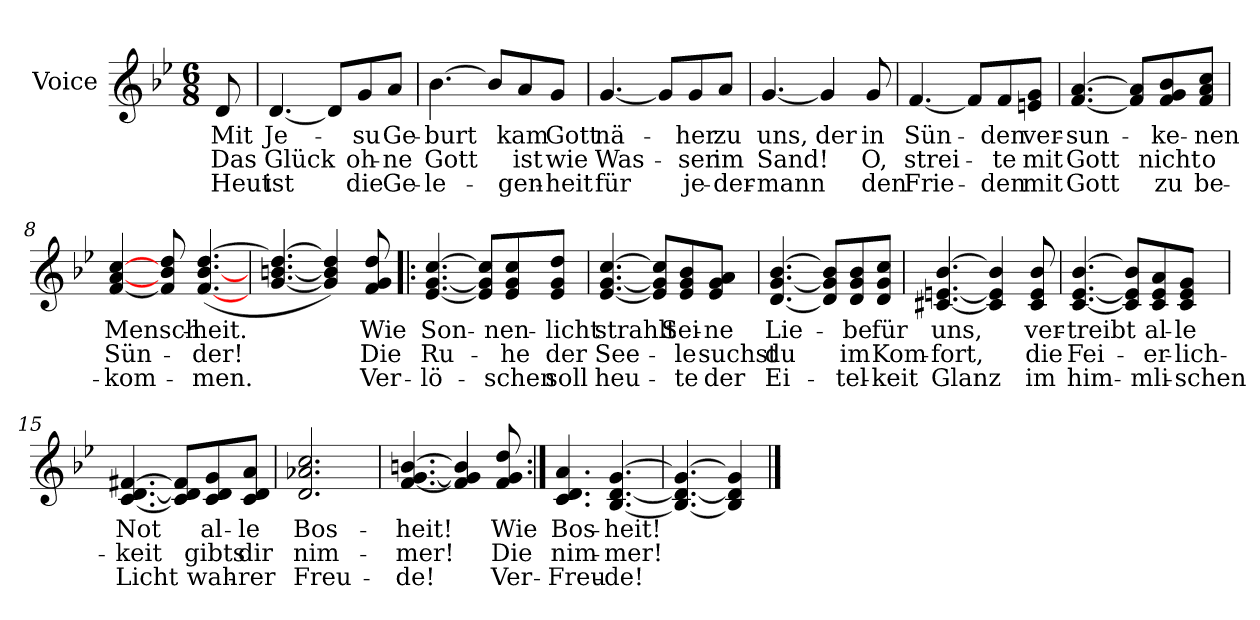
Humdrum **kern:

**kern	**text	**text	**text
*part1	*part1	*part1	*part1
*staff1	*staff1	*staff1	*staff1
*I"Voice	*	*	*
*clefG2	*	*	*
*k[b-e-]	*	*	*
*g:	*	*	*
*M6/8	*	*	*
=1	=1	=1	=1
!	!LO:LY:b	!LO:LY:b	!LO:LY:b
8d/	Mit	Das	Heut
=2	=2	=2	=2
!	!LO:LY:b	!LO:LY:b	!LO:LY:b
[4.d/	Je-	Glück	ist
8d/L]	.	.	.
!	!LO:LY:b	!LO:LY:b	!LO:LY:b
8g/	-su	oh-	die
!	!LO:LY:b	!LO:LY:b	!LO:LY:b
8a/J	Ge-	-ne	Ge-
=3	=3	=3	=3
!	!LO:LY:b	!LO:LY:b	!LO:LY:b
[4.b-\	-burt	Gott	-le-
8b-/L]	.	.	.
!	!LO:LY:b	!LO:LY:b	!LO:LY:b
8a/	kam	ist	-gen-
!	!LO:LY:b	!LO:LY:b	!LO:LY:b
8g/J	Gott	wie	-heit
=4	=4	=4	=4
!	!LO:LY:b	!LO:LY:b	!LO:LY:b
[4.g/	nä-	Was-	für
8g/L]	.	.	.
!	!LO:LY:b	!LO:LY:b	!LO:LY:b
8g/	-her	-ser	je-
!	!LO:LY:b	!LO:LY:b	!LO:LY:b
8a/J	zu	im	-der-
=5	=5	=5	=5
!	!LO:LY:b	!LO:LY:b	!LO:LY:b
[4.g/	uns,	Sand!	-mann
!	!LO:LY:b	!	!
4g/]	der	.	.
!	!LO:LY:b	!LO:LY:b	!LO:LY:b
8g/	in	O,	den
!!LO:LB:g=z
=6	=6	=6	=6
!	!LO:LY:b	!LO:LY:b	!LO:LY:b
[4.f/	Sün-	strei-	Frie-
8f/L]	.	.	.
!	!LO:LY:b	!LO:LY:b	!LO:LY:b
8f/	-den	-te	-den
!	!LO:LY:b	!LO:LY:b	!LO:LY:b
8en/ 8g/J	ver-	mit	mit
=7	=7	=7	=7
!	!LO:LY:b	!LO:LY:b	!LO:LY:b
[4.f/ [4.a/	-sun-	Gott	Gott
8f]/ 8a]/L	.	.	.
!	!LO:LY:b	!LO:LY:b	!LO:LY:b
8f/ 8g/ 8b-/	-ke-	nicht	zu
!	!LO:LY:b	!LO:LY:b	!LO:LY:b
8f/ 8a/ 8cc/J	-nen	o	be-
=8	=8	=8	=8
!	!LO:LY:b	!LO:LY:b	!LO:LY:b
[4f/ [4a/ [4cc/	Mensch-	Sün-	-kom-
8f/] 8b-/ 8dd/	.	.	.
!	!LO:LY:b	!LO:LY:b	!LO:LY:b
(>[4.f/ [4.b-/ [4.dd/	-heit.	-der!	-men.
=9	=9	=9	=9
[4.g/ [4.bn/ 4.dd/_	.	.	.
4g/] 4b/] 4dd/])	.	.	.
!	!LO:LY:b	!LO:LY:b	!LO:LY:b
8f/ 8g/ 8dd/	Wie	Die	Ver-
!!LO:LB:g=z
=10!|:	=10!|:	=10!|:	=10!|:
!	!LO:LY:b	!LO:LY:b	!LO:LY:b
[4.e-/ [4.g/ [4.cc/	Son-	Ru-	-lö-
8e-]/ 8g]/ 8cc]/L	.	.	.
!	!LO:LY:b	!LO:LY:b	!LO:LY:b
8e-/ 8g/ 8cc/	-nen-	-he	-schen
!	!LO:LY:b	!LO:LY:b	!LO:LY:b
8e-/ 8g/ 8dd/J	-licht	der	soll
=11	=11	=11	=11
!	!LO:LY:b	!LO:LY:b	!LO:LY:b
[4.e-/ [4.g/ [4.cc/	strahlt	See-	heu-
8e-]/ 8g]/ 8cc]/L	.	.	.
!	!LO:LY:b	!LO:LY:b	!LO:LY:b
8e-/ 8g/ 8b-/	Sei-	-le	-te
!	!LO:LY:b	!LO:LY:b	!LO:LY:b
8e-/ 8g/ 8a/J	-ne	suchst	der
=12	=12	=12	=12
!	!LO:LY:b	!LO:LY:b	!LO:LY:b
[4.d/ [4.g/ [4.b-/	Lie-	du	Ei-
8d]/ 8g]/ 8b-]/L	.	.	.
!	!LO:LY:b	!LO:LY:b	!LO:LY:b
8d/ 8g/ 8b-/	-be	im	-tel-
!	!LO:LY:b	!LO:LY:b	!LO:LY:b
8d/ 8g/ 8cc/J	für	Kom-	-keit
!!LO:LB:g=z
=13	=13	=13	=13
!	!LO:LY:b	!LO:LY:b	!LO:LY:b
[4.c#X/ [4.en/ [4.b-/	uns,	-fort,	Glanz
4c#/] 4e/] 4b-/]	.	.	.
!	!LO:LY:b	!LO:LY:b	!LO:LY:b
8c#/ 8e/ 8b-/	ver-	die	im
=14	=14	=14	=14
!	!LO:LY:b	!LO:LY:b	!LO:LY:b
[4.c/ [4.e-/ [4.b-/	-treibt	Fei-	him-
8c]/ 8e-]/ 8b-]/L	.	.	.
!	!LO:LY:b	!LO:LY:b	!LO:LY:b
8c/ 8e-/ 8a/	al-	-er-	-mli-
!	!LO:LY:b	!LO:LY:b	!LO:LY:b
8c/ 8e-/ 8g/J	-le	-lich-	-schen
=15	=15	=15	=15
!	!LO:LY:b	!LO:LY:b	!LO:LY:b
[4.c/ [4.d/ [4.f#X/	Not	-keit	Licht
8c]/ 8d]/ 8f#]/L	.	.	.
!	!LO:LY:b	!LO:LY:b	!LO:LY:b
8c/ 8d/ 8g/	al-	gibts	wah-
!	!LO:LY:b	!LO:LY:b	!LO:LY:b
8c/ 8d/ 8a/J	-le	dir	-rer
!!LO:LB:g=z
=16	=16	=16	=16
!	!LO:LY:b	!LO:LY:b	!LO:LY:b
2.d/ 2.a-X/ 2.cc/	Bos-	nim-	Freu-
=17	=17	=17	=17
!	!LO:LY:b	!LO:LY:b	!LO:LY:b
[4.f/ [4.g/ [4.bn/	-heit!	-mer!	-de!
4f/] 4g/] 4b/]	.	.	.
!	!LO:LY:b	!LO:LY:b	!LO:LY:b
8f/ 8g/ 8dd/	Wie	Die	Ver-
=18:|!	=18:|!	=18:|!	=18:|!
!	!LO:LY:b	!LO:LY:b	!LO:LY:b
4.c/ 4.d/ 4.a/	Bos-	nim-	-Freu-
!	!LO:LY:b	!LO:LY:b	!LO:LY:b
[4.B-/ [4.d/ [4.g/	-heit!	-mer!	-de!
=19	=19	=19	=19
4.B-/_ 4.d/_ 4.g/_	.	.	.
4B-/] 4d/] 4g/]	.	.	.
==	==	==	==
*-	*-	*-	*-
